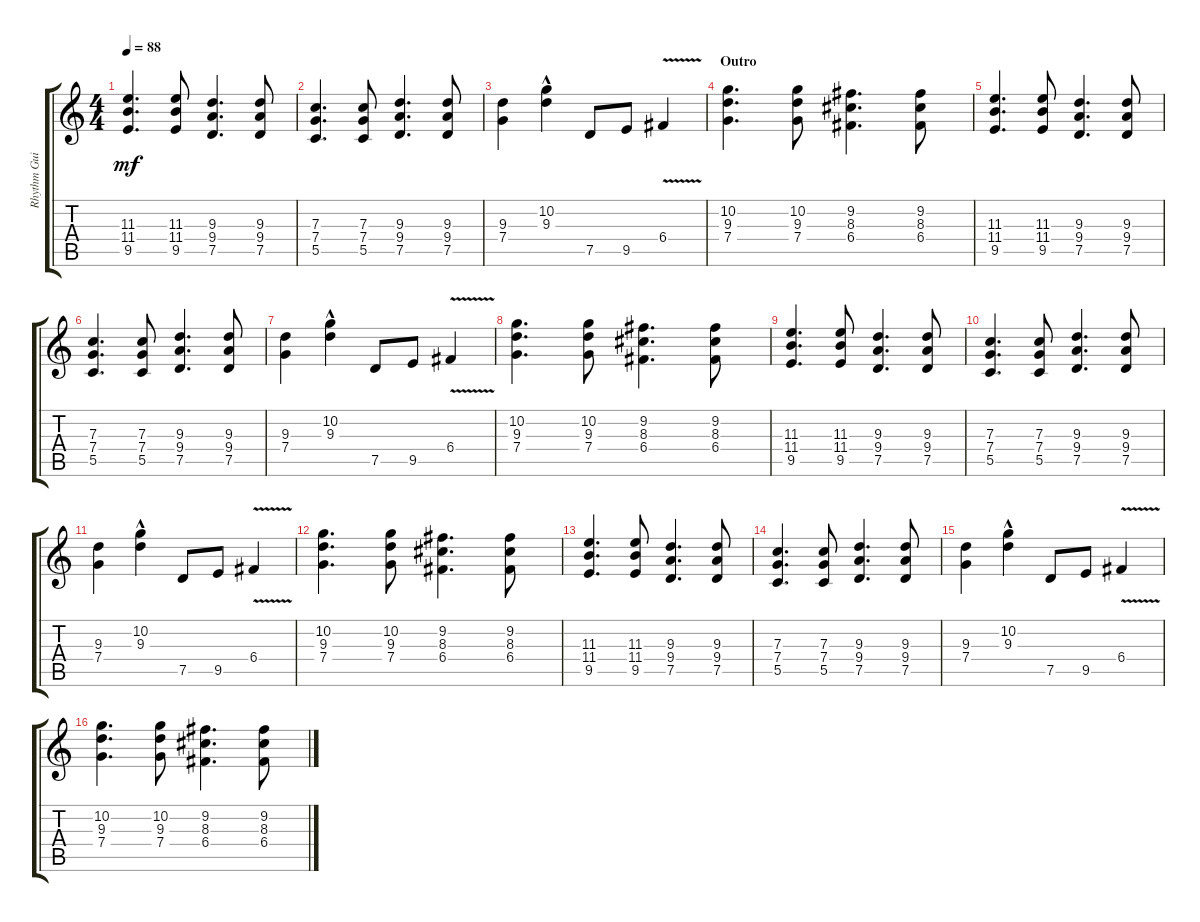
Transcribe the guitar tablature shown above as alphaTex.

\track ("Rhythm Guitar" "Rhythm Gui") {instrument distortionguitar}
\staff {score tabs}
\tuning (D4 A3 F3 C3 G2 D2) {hide}
\ts (4 4)
\tempo 88
\clef g2
\ks c
(11.3 11.4 9.5).4{d dy mf} (11.3 11.4 9.5).8 (9.3 9.4 7.5).4{d} (9.3 9.4 7.5).8 |
(7.3 7.4 5.5).4{d} (7.3 7.4 5.5).8 (9.3 9.4 7.5).4{d} (9.3 9.4 7.5).8 |
(9.3 7.4).4 (10.2{hac} 9.3{hac}).4 7.5.8 9.5.8 6.4{v}.4 |
\section ("" "Outro")
(10.2 9.3 7.4).4{d} (10.2 9.3 7.4).8 (9.2 8.3 6.4).4{d} (9.2 8.3 6.4).8 |
(11.3 11.4 9.5).4{d} (11.3 11.4 9.5).8 (9.3 9.4 7.5).4{d} (9.3 9.4 7.5).8 |
(7.3 7.4 5.5).4{d} (7.3 7.4 5.5).8 (9.3 9.4 7.5).4{d} (9.3 9.4 7.5).8 |
(9.3 7.4).4 (10.2{hac} 9.3{hac}).4 7.5.8 9.5.8 6.4{v}.4 |
(10.2 9.3 7.4).4{d} (10.2 9.3 7.4).8 (9.2 8.3 6.4).4{d} (9.2 8.3 6.4).8 |
(11.3 11.4 9.5).4{d} (11.3 11.4 9.5).8 (9.3 9.4 7.5).4{d} (9.3 9.4 7.5).8 |
(7.3 7.4 5.5).4{d} (7.3 7.4 5.5).8 (9.3 9.4 7.5).4{d} (9.3 9.4 7.5).8 |
(9.3 7.4).4 (10.2{hac} 9.3{hac}).4 7.5.8 9.5.8 6.4{v}.4 |
(10.2 9.3 7.4).4{d} (10.2 9.3 7.4).8 (9.2 8.3 6.4).4{d} (9.2 8.3 6.4).8 |
(11.3 11.4 9.5).4{d} (11.3 11.4 9.5).8 (9.3 9.4 7.5).4{d} (9.3 9.4 7.5).8 |
(7.3 7.4 5.5).4{d} (7.3 7.4 5.5).8 (9.3 9.4 7.5).4{d} (9.3 9.4 7.5).8 |
(9.3 7.4).4 (10.2{hac} 9.3{hac}).4 7.5.8 9.5.8 6.4{v}.4 |
(10.2 9.3 7.4).4{d} (10.2 9.3 7.4).8 (9.2 8.3 6.4).4{d} (9.2 8.3 6.4).8
